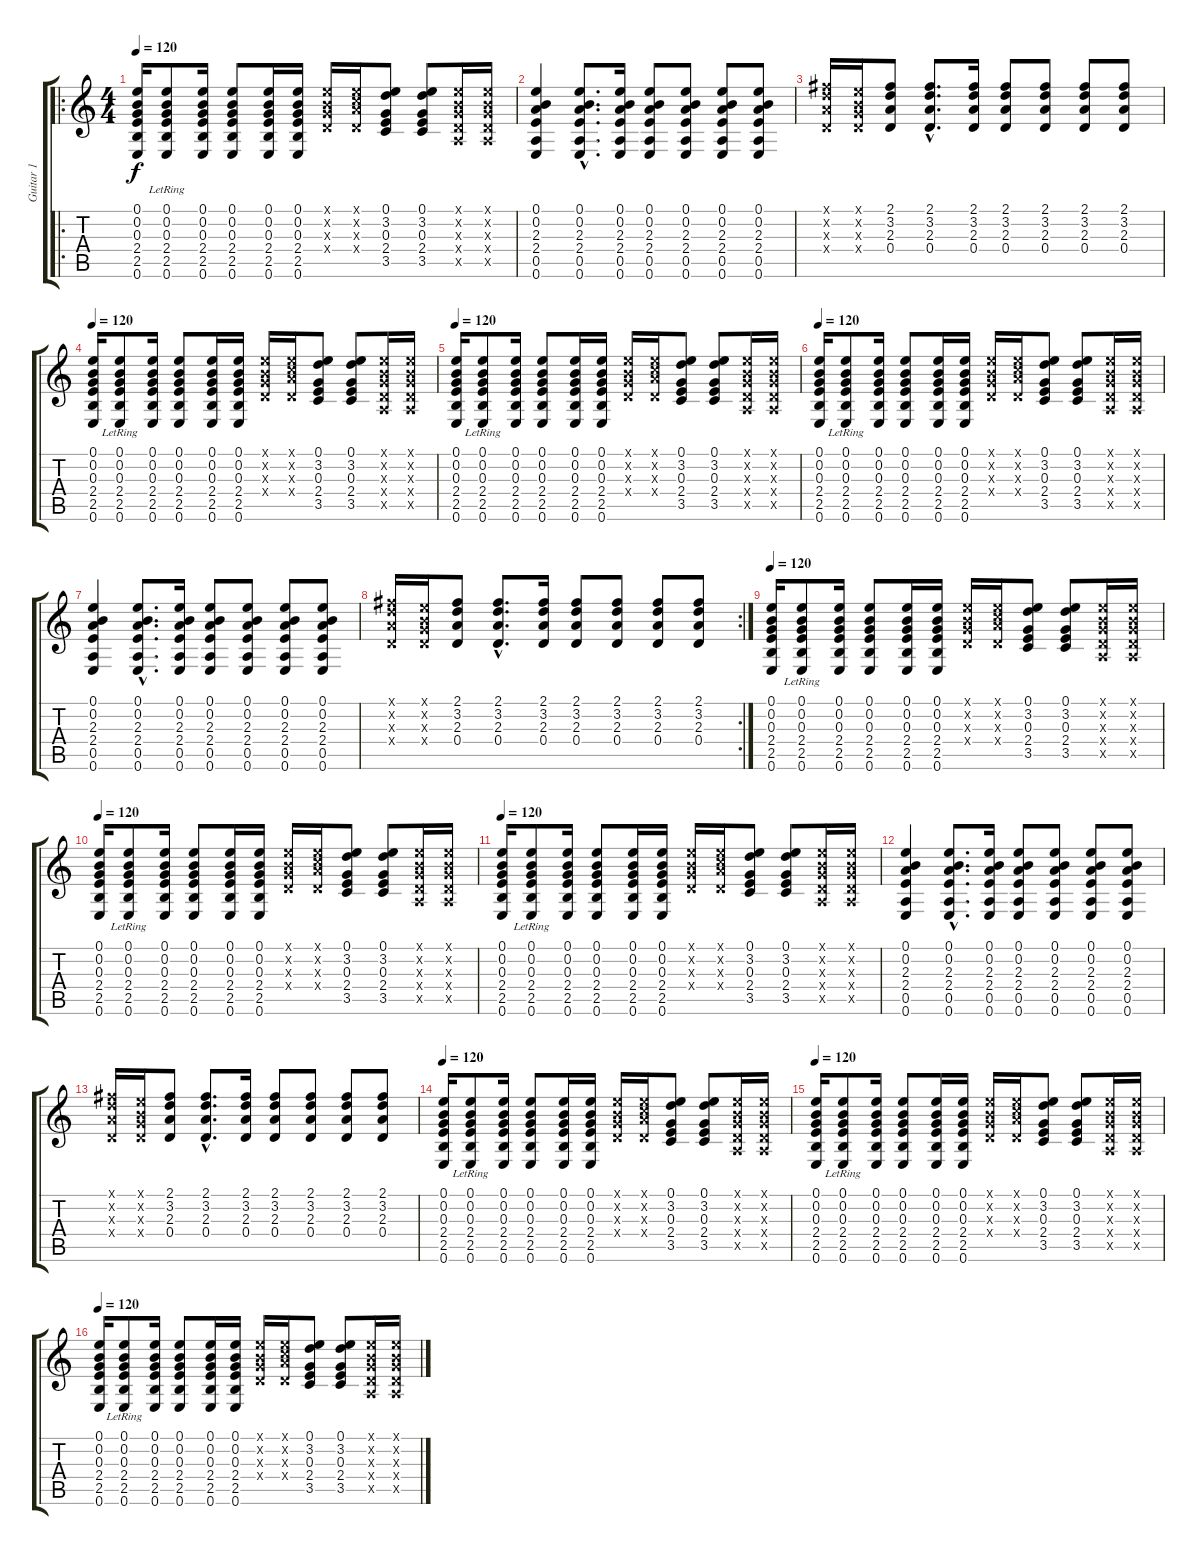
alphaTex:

\track ("Guitar 1" "Guitar 1") {instrument acousticguitarsteel}
\staff {score tabs}
\tuning (E4 B3 G3 D3 A2 E2) {hide}
\ro
\ts (4 4)
\tempo 120
\clef g2
\ks c
(0.1 0.2 0.3 2.4 2.5 0.6).16{dy f instrument acousticguitarsteel} (0.1 0.2 0.3 2.4 2.5{lr} 0.6{lr}).8 (0.1 0.2 0.3 2.4 2.5 0.6).16 (0.1 0.2 0.3 2.4 2.5 0.6).8 (0.1 0.2 0.3 2.4 2.5 0.6).16 (0.1 0.2 0.3 2.4 2.5 0.6).16 (0.1{x} 0.2{x} 0.3{x} 0.4{x}).16 (0.1{x} 1.2{x} 2.3{x} 0.4{x}).16 (0.1 3.2 0.3 2.4 3.5).8 (0.1 3.2 0.3 2.4 3.5).8 (0.1{x} 0.2{x} 0.3{x} 0.4{x} 0.5{x}).16 (0.1{x} 0.2{x} 0.3{x} 0.4{x} 0.5{x}).16 |
(0.1 0.2 2.3 2.4 0.5 0.6).4 (0.1{hac} 0.2{hac} 2.3{hac} 2.4{hac} 0.5{hac} 0.6{hac}).8{d} (0.1 0.2 2.3 2.4 0.5 0.6).16 (0.1 0.2 2.3 2.4 0.5 0.6).8 (0.1 0.2 2.3 2.4 0.5 0.6).8 (0.1 0.2 2.3 2.4 0.5 0.6).8 (0.1 0.2 2.3 2.4 0.5 0.6).8 |
(2.1{x} 3.2{x} 2.3{x} 0.4{x}).16 (0.1{x} 0.2{x} 0.3{x} 0.4{x}).16 (2.1 3.2 2.3 0.4).8 (2.1{hac} 3.2{hac} 2.3{hac} 0.4{hac}).8{d} (2.1 3.2 2.3 0.4).16 (2.1 3.2 2.3 0.4).8 (2.1 3.2 2.3 0.4).8 (2.1 3.2 2.3 0.4).8 (2.1 3.2 2.3 0.4).8 |
\tempo 120
(0.1 0.2 0.3 2.4 2.5 0.6).16{instrument acousticguitarsteel} (0.1 0.2 0.3 2.4 2.5{lr} 0.6{lr}).8 (0.1 0.2 0.3 2.4 2.5 0.6).16 (0.1 0.2 0.3 2.4 2.5 0.6).8 (0.1 0.2 0.3 2.4 2.5 0.6).16 (0.1 0.2 0.3 2.4 2.5 0.6).16 (0.1{x} 0.2{x} 0.3{x} 0.4{x}).16 (0.1{x} 1.2{x} 2.3{x} 0.4{x}).16 (0.1 3.2 0.3 2.4 3.5).8 (0.1 3.2 0.3 2.4 3.5).8 (0.1{x} 0.2{x} 0.3{x} 0.4{x} 0.5{x}).16 (0.1{x} 0.2{x} 0.3{x} 0.4{x} 0.5{x}).16 |
\tempo 120
(0.1 0.2 0.3 2.4 2.5 0.6).16{instrument acousticguitarsteel} (0.1 0.2 0.3 2.4 2.5{lr} 0.6{lr}).8 (0.1 0.2 0.3 2.4 2.5 0.6).16 (0.1 0.2 0.3 2.4 2.5 0.6).8 (0.1 0.2 0.3 2.4 2.5 0.6).16 (0.1 0.2 0.3 2.4 2.5 0.6).16 (0.1{x} 0.2{x} 0.3{x} 0.4{x}).16 (0.1{x} 1.2{x} 2.3{x} 0.4{x}).16 (0.1 3.2 0.3 2.4 3.5).8 (0.1 3.2 0.3 2.4 3.5).8 (0.1{x} 0.2{x} 0.3{x} 0.4{x} 0.5{x}).16 (0.1{x} 0.2{x} 0.3{x} 0.4{x} 0.5{x}).16 |
\tempo 120
(0.1 0.2 0.3 2.4 2.5 0.6).16{instrument acousticguitarsteel} (0.1 0.2 0.3 2.4 2.5{lr} 0.6{lr}).8 (0.1 0.2 0.3 2.4 2.5 0.6).16 (0.1 0.2 0.3 2.4 2.5 0.6).8 (0.1 0.2 0.3 2.4 2.5 0.6).16 (0.1 0.2 0.3 2.4 2.5 0.6).16 (0.1{x} 0.2{x} 0.3{x} 0.4{x}).16 (0.1{x} 1.2{x} 2.3{x} 0.4{x}).16 (0.1 3.2 0.3 2.4 3.5).8 (0.1 3.2 0.3 2.4 3.5).8 (0.1{x} 0.2{x} 0.3{x} 0.4{x} 0.5{x}).16 (0.1{x} 0.2{x} 0.3{x} 0.4{x} 0.5{x}).16 |
(0.1 0.2 2.3 2.4 0.5 0.6).4 (0.1{hac} 0.2{hac} 2.3{hac} 2.4{hac} 0.5{hac} 0.6{hac}).8{d} (0.1 0.2 2.3 2.4 0.5 0.6).16 (0.1 0.2 2.3 2.4 0.5 0.6).8 (0.1 0.2 2.3 2.4 0.5 0.6).8 (0.1 0.2 2.3 2.4 0.5 0.6).8 (0.1 0.2 2.3 2.4 0.5 0.6).8 |
\rc 2
(2.1{x} 3.2{x} 2.3{x} 0.4{x}).16 (0.1{x} 0.2{x} 0.3{x} 0.4{x}).16 (2.1 3.2 2.3 0.4).8 (2.1{hac} 3.2{hac} 2.3{hac} 0.4{hac}).8{d} (2.1 3.2 2.3 0.4).16 (2.1 3.2 2.3 0.4).8 (2.1 3.2 2.3 0.4).8 (2.1 3.2 2.3 0.4).8 (2.1 3.2 2.3 0.4).8 |
\tempo 120
(0.1 0.2 0.3 2.4 2.5 0.6).16{instrument acousticguitarsteel} (0.1 0.2 0.3 2.4 2.5{lr} 0.6{lr}).8 (0.1 0.2 0.3 2.4 2.5 0.6).16 (0.1 0.2 0.3 2.4 2.5 0.6).8 (0.1 0.2 0.3 2.4 2.5 0.6).16 (0.1 0.2 0.3 2.4 2.5 0.6).16 (0.1{x} 0.2{x} 0.3{x} 0.4{x}).16 (0.1{x} 1.2{x} 2.3{x} 0.4{x}).16 (0.1 3.2 0.3 2.4 3.5).8 (0.1 3.2 0.3 2.4 3.5).8 (0.1{x} 0.2{x} 0.3{x} 0.4{x} 0.5{x}).16 (0.1{x} 0.2{x} 0.3{x} 0.4{x} 0.5{x}).16 |
\tempo 120
(0.1 0.2 0.3 2.4 2.5 0.6).16{instrument acousticguitarsteel} (0.1 0.2 0.3 2.4 2.5{lr} 0.6{lr}).8 (0.1 0.2 0.3 2.4 2.5 0.6).16 (0.1 0.2 0.3 2.4 2.5 0.6).8 (0.1 0.2 0.3 2.4 2.5 0.6).16 (0.1 0.2 0.3 2.4 2.5 0.6).16 (0.1{x} 0.2{x} 0.3{x} 0.4{x}).16 (0.1{x} 1.2{x} 2.3{x} 0.4{x}).16 (0.1 3.2 0.3 2.4 3.5).8 (0.1 3.2 0.3 2.4 3.5).8 (0.1{x} 0.2{x} 0.3{x} 0.4{x} 0.5{x}).16 (0.1{x} 0.2{x} 0.3{x} 0.4{x} 0.5{x}).16 |
\tempo 120
(0.1 0.2 0.3 2.4 2.5 0.6).16{instrument acousticguitarsteel} (0.1 0.2 0.3 2.4 2.5{lr} 0.6{lr}).8 (0.1 0.2 0.3 2.4 2.5 0.6).16 (0.1 0.2 0.3 2.4 2.5 0.6).8 (0.1 0.2 0.3 2.4 2.5 0.6).16 (0.1 0.2 0.3 2.4 2.5 0.6).16 (0.1{x} 0.2{x} 0.3{x} 0.4{x}).16 (0.1{x} 1.2{x} 2.3{x} 0.4{x}).16 (0.1 3.2 0.3 2.4 3.5).8 (0.1 3.2 0.3 2.4 3.5).8 (0.1{x} 0.2{x} 0.3{x} 0.4{x} 0.5{x}).16 (0.1{x} 0.2{x} 0.3{x} 0.4{x} 0.5{x}).16 |
(0.1 0.2 2.3 2.4 0.5 0.6).4 (0.1{hac} 0.2{hac} 2.3{hac} 2.4{hac} 0.5{hac} 0.6{hac}).8{d} (0.1 0.2 2.3 2.4 0.5 0.6).16 (0.1 0.2 2.3 2.4 0.5 0.6).8 (0.1 0.2 2.3 2.4 0.5 0.6).8 (0.1 0.2 2.3 2.4 0.5 0.6).8 (0.1 0.2 2.3 2.4 0.5 0.6).8 |
(2.1{x} 3.2{x} 2.3{x} 0.4{x}).16 (0.1{x} 0.2{x} 0.3{x} 0.4{x}).16 (2.1 3.2 2.3 0.4).8 (2.1{hac} 3.2{hac} 2.3{hac} 0.4{hac}).8{d} (2.1 3.2 2.3 0.4).16 (2.1 3.2 2.3 0.4).8 (2.1 3.2 2.3 0.4).8 (2.1 3.2 2.3 0.4).8 (2.1 3.2 2.3 0.4).8 |
\tempo 120
(0.1 0.2 0.3 2.4 2.5 0.6).16{instrument acousticguitarsteel} (0.1 0.2 0.3 2.4 2.5{lr} 0.6{lr}).8 (0.1 0.2 0.3 2.4 2.5 0.6).16 (0.1 0.2 0.3 2.4 2.5 0.6).8 (0.1 0.2 0.3 2.4 2.5 0.6).16 (0.1 0.2 0.3 2.4 2.5 0.6).16 (0.1{x} 0.2{x} 0.3{x} 0.4{x}).16 (0.1{x} 1.2{x} 2.3{x} 0.4{x}).16 (0.1 3.2 0.3 2.4 3.5).8 (0.1 3.2 0.3 2.4 3.5).8 (0.1{x} 0.2{x} 0.3{x} 0.4{x} 0.5{x}).16 (0.1{x} 0.2{x} 0.3{x} 0.4{x} 0.5{x}).16 |
\tempo 120
(0.1 0.2 0.3 2.4 2.5 0.6).16{instrument acousticguitarsteel} (0.1 0.2 0.3 2.4 2.5{lr} 0.6{lr}).8 (0.1 0.2 0.3 2.4 2.5 0.6).16 (0.1 0.2 0.3 2.4 2.5 0.6).8 (0.1 0.2 0.3 2.4 2.5 0.6).16 (0.1 0.2 0.3 2.4 2.5 0.6).16 (0.1{x} 0.2{x} 0.3{x} 0.4{x}).16 (0.1{x} 1.2{x} 2.3{x} 0.4{x}).16 (0.1 3.2 0.3 2.4 3.5).8 (0.1 3.2 0.3 2.4 3.5).8 (0.1{x} 0.2{x} 0.3{x} 0.4{x} 0.5{x}).16 (0.1{x} 0.2{x} 0.3{x} 0.4{x} 0.5{x}).16 |
\tempo 120
(0.1 0.2 0.3 2.4 2.5 0.6).16{instrument acousticguitarsteel} (0.1 0.2 0.3 2.4 2.5{lr} 0.6{lr}).8 (0.1 0.2 0.3 2.4 2.5 0.6).16 (0.1 0.2 0.3 2.4 2.5 0.6).8 (0.1 0.2 0.3 2.4 2.5 0.6).16 (0.1 0.2 0.3 2.4 2.5 0.6).16 (0.1{x} 0.2{x} 0.3{x} 0.4{x}).16 (0.1{x} 1.2{x} 2.3{x} 0.4{x}).16 (0.1 3.2 0.3 2.4 3.5).8 (0.1 3.2 0.3 2.4 3.5).8 (0.1{x} 0.2{x} 0.3{x} 0.4{x} 0.5{x}).16 (0.1{x} 0.2{x} 0.3{x} 0.4{x} 0.5{x}).16
